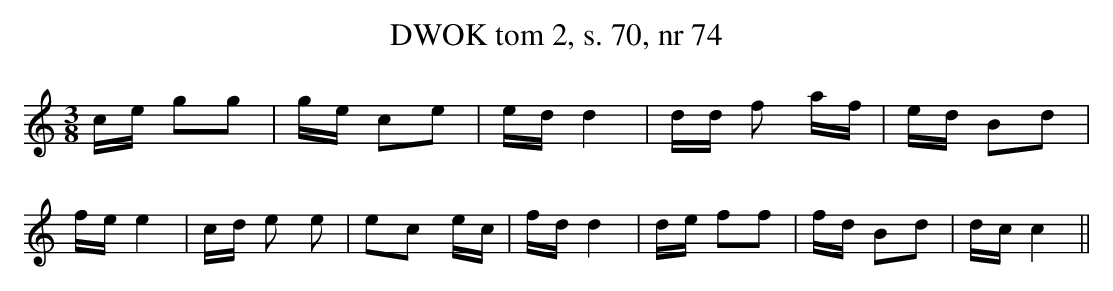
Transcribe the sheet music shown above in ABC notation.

X:1
T: DWOK tom 2, s. 70, nr 74
L: 1/16
M: 3/8
K: C
ce g2g2 |\
ge c2e2 |\
ed d4 |\
dd f2 af |\
ed B2d2 |
fe e4 |\
cd e2 e2 |\
e2c2 ec |\
fd d4 |\
de f2f2 |\
fd B2d2 |\
dc c4 ||
